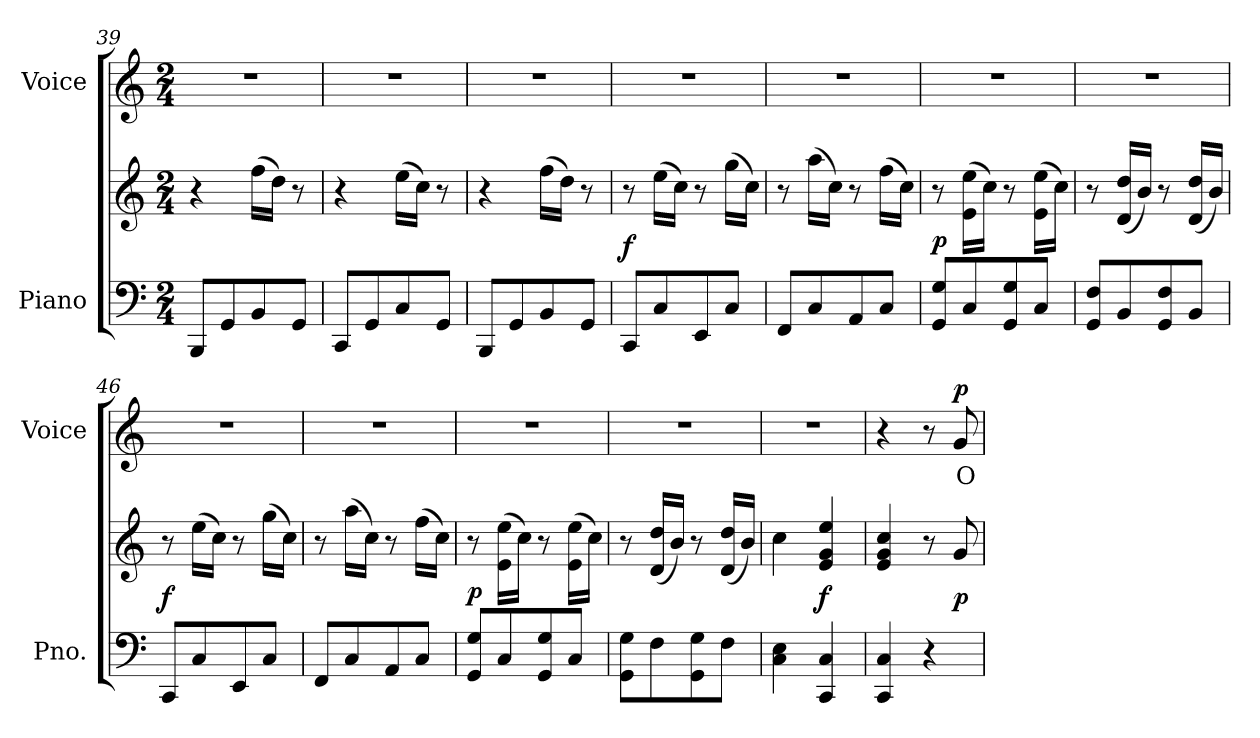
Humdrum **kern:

**kern	**kern	**dynam	**kern	**text	**dynam
*part2	*part2	*part2	*part1	*part1	*part1
*staff3	*staff2	*staff2/3	*staff1	*staff1	*staff1
*I"Piano	*	*	*I"Voice	*	*
*I'Pno.	*	*	*I'Voice	*	*
*clefF4	*clefG2	*	*clefG2	*	*
*k[]	*k[]	*	*k[]	*	*
*C:	*C:	*	*C:	*	*
*M2/4	*M2/4	*	*M2/4	*	*
=39	=39	=39	=39	=39	=39
!	!	!	!LO:N:vis=1	!	!
8BBBi/L	4r	.	2r	.	.
8GGi/	.	.	.	.	.
8BBi/	(16ffi\LL	.	.	.	.
.	16ddi\JJ)	.	.	.	.
8GGi/J	8r	.	.	.	.
=40	=40	=40	=40	=40	=40
!	!	!	!LO:N:vis=1	!	!
8CCi/L	4r	.	2r	.	.
8GGi/	.	.	.	.	.
8Ci/	(16eei\LL	.	.	.	.
.	16cci\JJ)	.	.	.	.
8GGi/J	8r	.	.	.	.
=41	=41	=41	=41	=41	=41
!	!	!	!LO:N:vis=1	!	!
8BBBi/L	4r	.	2r	.	.
8GGi/	.	.	.	.	.
8BBi/	(16ffi\LL	.	.	.	.
.	16ddi\JJ)	.	.	.	.
8GGi/J	8r	.	.	.	.
!!LO:PB:g=z
=42	=42	=42	=42	=42	=42
!	!	!	!LO:N:vis=1	!	!
8CCi/L	8r	f	2r	.	.
8Ci/	(16eei\LL	.	.	.	.
.	16cci\JJ)	.	.	.	.
8EEi/	8r	.	.	.	.
8Ci/J	(16ggi\LL	.	.	.	.
.	16cci\JJ)	.	.	.	.
=43	=43	=43	=43	=43	=43
!	!	!	!LO:N:vis=1	!	!
8FFi/L	8r	.	2r	.	.
8Ci/	(16aai\LL	.	.	.	.
.	16cci\JJ)	.	.	.	.
8AAi/	8r	.	.	.	.
8Ci/J	(16ffi\LL	.	.	.	.
.	16cci\JJ)	.	.	.	.
=44	=44	=44	=44	=44	=44
!	!	!	!LO:N:vis=1	!	!
8GGi/ 8GiL	8r	p	2r	.	.
8Ci/	(16ei\ 16eeiLL	.	.	.	.
.	16cci\JJ)	.	.	.	.
8GGi/ 8Gi	8r	.	.	.	.
8Ci/J	(16ei\ 16eeiLL	.	.	.	.
.	16cci\JJ)	.	.	.	.
=45	=45	=45	=45	=45	=45
!	!	!	!LO:N:vis=1	!	!
8GGi/ 8FiL	8r	.	2r	.	.
8BBi/	(16di/ 16ddiLL	.	.	.	.
.	16bi/JJ)	.	.	.	.
8GGi/ 8Fi	8r	.	.	.	.
8BBi/J	(16di/ 16ddiLL	.	.	.	.
.	16bi/JJ)	.	.	.	.
=46	=46	=46	=46	=46	=46
!	!	!	!LO:N:vis=1	!	!
8CCi/L	8r	f	2r	.	.
8Ci/	(16eei\LL	.	.	.	.
.	16cci\JJ)	.	.	.	.
8EEi/	8r	.	.	.	.
8Ci/J	(16ggi\LL	.	.	.	.
.	16cci\JJ)	.	.	.	.
=47	=47	=47	=47	=47	=47
!	!	!	!LO:N:vis=1	!	!
8FFi/L	8r	.	2r	.	.
8Ci/	(16aai\LL	.	.	.	.
.	16cci\JJ)	.	.	.	.
8AAi/	8r	.	.	.	.
8Ci/J	(16ffi\LL	.	.	.	.
.	16cci\JJ)	.	.	.	.
=48	=48	=48	=48	=48	=48
!	!	!	!LO:N:vis=1	!	!
8GGi/ 8GiL	8r	p	2r	.	.
8Ci/	(16ei\ 16eeiLL	.	.	.	.
.	16cci\JJ)	.	.	.	.
8GGi/ 8Gi	8r	.	.	.	.
8Ci/J	(16ei\ 16eeiLL	.	.	.	.
.	16cci\JJ)	.	.	.	.
=49	=49	=49	=49	=49	=49
!	!	!	!LO:N:vis=1	!	!
8GGi\ 8GiL	8r	.	2r	.	.
8Fi\	(16di/ 16ddiLL	.	.	.	.
.	16bi/JJ)	.	.	.	.
8GGi\ 8Gi	8r	.	.	.	.
8Fi\J	(16di/ 16ddiLL	.	.	.	.
.	16bi/JJ)	.	.	.	.
!!LO:LB:g=z
=50	=50	=50	=50	=50	=50
!	!	!	!LO:N:vis=1	!	!
4Ci\ 4Ei	4cci\	.	2r	.	.
4CCi/ 4Ci	4ei/ 4gi 4eei	f	.	.	.
=51	=51	=51	=51	=51	=51
4CCi/ 4Ci	4ei/ 4gi 4cci	.	4r	.	.
4r	8r	.	8r	.	.
!	!	!	!	!LO:LY:b:color=#000000	!
.	8gi/	p	8gi/	O	p
=	=	=	=	=	=
*-	*-	*-	*-	*-	*-
